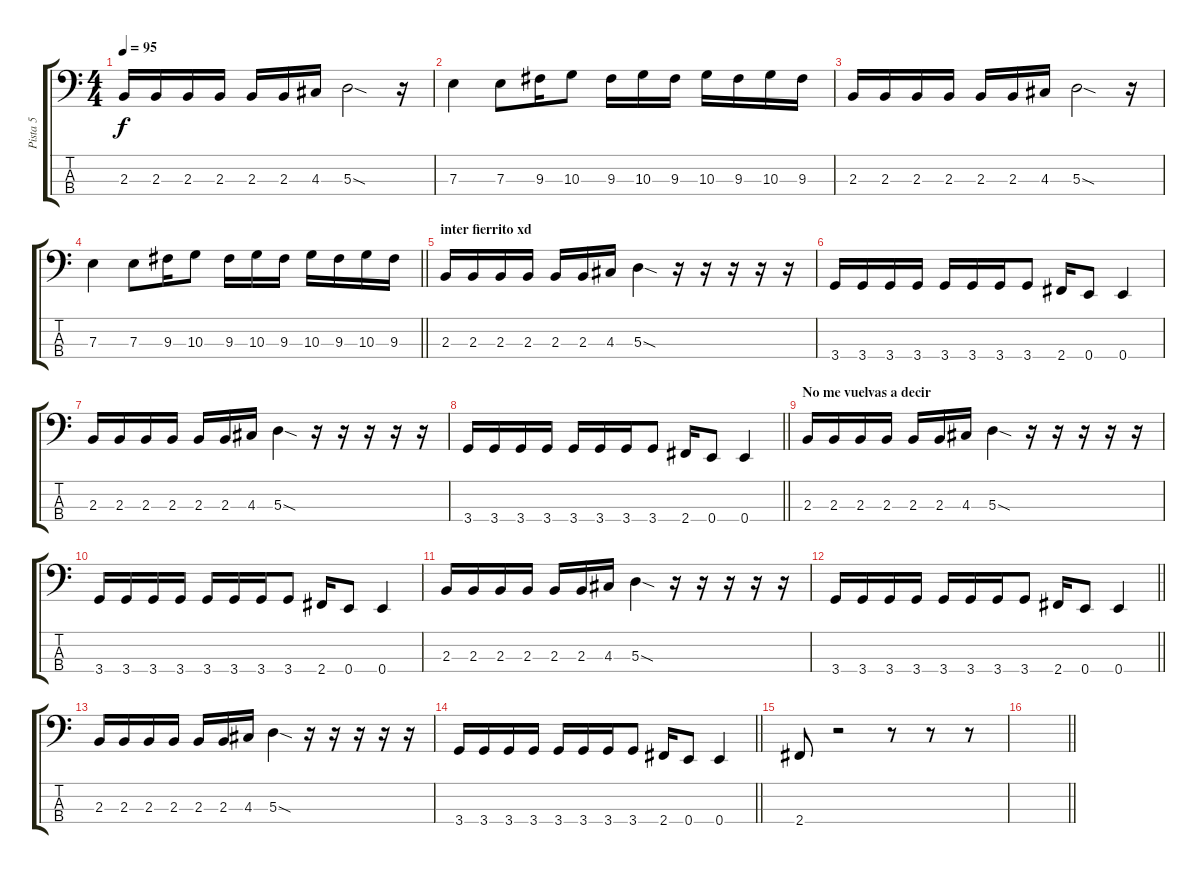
\track ("Pista 5" "Pista 5") {instrument electricbassfinger}
\staff {score tabs}
\tuning (G2 D2 A1 E1) {hide}
\ts (4 4)
\tempo 95
\clef f4
\ks c
2.3.16{dy f} 2.3.16 2.3.16 2.3.16 2.3.16 2.3.16 4.3.16 5.3{sod}.2 r.16 |
7.3.4 7.3.8 9.3.16 10.3.8 9.3.16 10.3.16 9.3.16 10.3.16 9.3.16 10.3.16 9.3.16 |
2.3.16 2.3.16 2.3.16 2.3.16 2.3.16 2.3.16 4.3.16 5.3{sod}.2 r.16 |
\barLineRight lightlight
7.3.4 7.3.8 9.3.16 10.3.8 9.3.16 10.3.16 9.3.16 10.3.16 9.3.16 10.3.16 9.3.16 |
\section ("" "inter fierrito xd")
2.3.16 2.3.16 2.3.16 2.3.16 2.3.16 2.3.16 4.3.16 5.3{sod}.4 r.16 r.16 r.16 r.16 r.16 |
3.4.16 3.4.16 3.4.16 3.4.16 3.4.16 3.4.16 3.4.16 3.4.8 2.4.16 0.4.8 0.4.4 |
2.3.16 2.3.16 2.3.16 2.3.16 2.3.16 2.3.16 4.3.16 5.3{sod}.4 r.16 r.16 r.16 r.16 r.16 |
\barLineRight lightlight
3.4.16 3.4.16 3.4.16 3.4.16 3.4.16 3.4.16 3.4.16 3.4.8 2.4.16 0.4.8 0.4.4 |
\section ("" "No me vuelvas a decir")
2.3.16 2.3.16 2.3.16 2.3.16 2.3.16 2.3.16 4.3.16 5.3{sod}.4 r.16 r.16 r.16 r.16 r.16 |
3.4.16 3.4.16 3.4.16 3.4.16 3.4.16 3.4.16 3.4.16 3.4.8 2.4.16 0.4.8 0.4.4 |
2.3.16 2.3.16 2.3.16 2.3.16 2.3.16 2.3.16 4.3.16 5.3{sod}.4 r.16 r.16 r.16 r.16 r.16 |
\barLineRight lightlight
3.4.16 3.4.16 3.4.16 3.4.16 3.4.16 3.4.16 3.4.16 3.4.8 2.4.16 0.4.8 0.4.4 |
2.3.16 2.3.16 2.3.16 2.3.16 2.3.16 2.3.16 4.3.16 5.3{sod}.4 r.16 r.16 r.16 r.16 r.16 |
\barLineRight lightlight
3.4.16 3.4.16 3.4.16 3.4.16 3.4.16 3.4.16 3.4.16 3.4.8 2.4.16 0.4.8 0.4.4 |
2.4.8 r.2 r.8 r.8 r.8 |
\barLineRight lightlight
